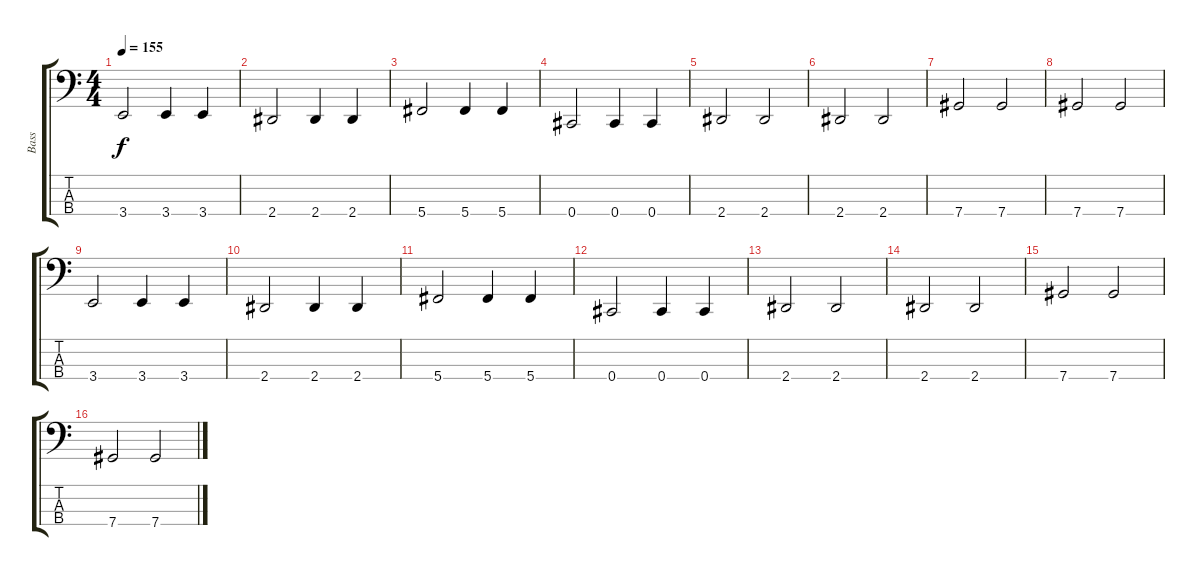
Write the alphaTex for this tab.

\track ("Bass" "Bass") {instrument electricbassfinger}
\staff {score tabs}
\tuning (Gb2 Db2 Ab1 Db1) {hide}
\ts (4 4)
\tempo 155
\clef f4
\ks c
3.4.2{dy f} 3.4.4 3.4.4 |
2.4.2 2.4.4 2.4.4 |
5.4.2 5.4.4 5.4.4 |
0.4.2 0.4.4 0.4.4 |
2.4.2 2.4.2 |
2.4.2 2.4.2 |
7.4.2 7.4.2 |
7.4.2 7.4.2 |
3.4.2 3.4.4 3.4.4 |
2.4.2 2.4.4 2.4.4 |
5.4.2 5.4.4 5.4.4 |
0.4.2 0.4.4 0.4.4 |
2.4.2 2.4.2 |
2.4.2 2.4.2 |
7.4.2 7.4.2 |
7.4.2 7.4.2
